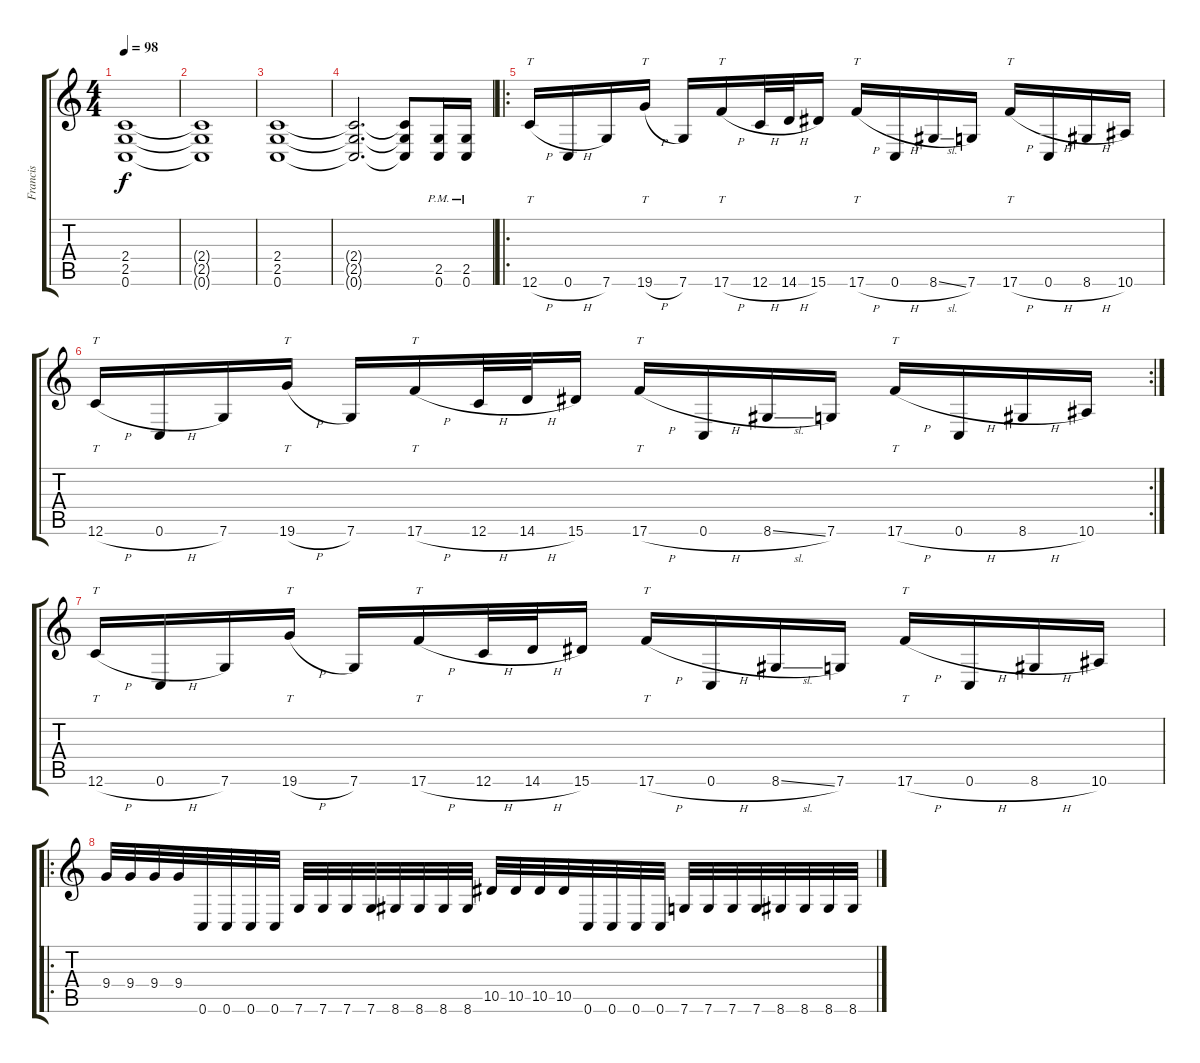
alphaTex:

\track ("Francis" "Francis") {instrument distortionguitar}
\staff {score tabs}
\tuning (C4 G3 Eb3 Bb2 F2 C2) {hide}
\ts (4 4)
\tempo 105
\tempo 98
\clef g2
\ks c
(2.4 2.5 0.6).1{dy f} |
(2.4{t} 2.5{t} 0.6{t}).1 |
(2.4 2.5 0.6).1 |
(2.4{t} 2.5{t} 0.6{t}).2{d} (2.4{t} 2.5{t} 0.6{t}).8 (2.5{pm} 0.6{pm}).16 (2.5{pm} 0.6{pm}).16 |
\ro
12.6{h}.16{tt} 0.6{h}.16 7.6.16 19.6{h}.16{tt} 7.6.16 17.6{h}.16{tt} 12.6{h}.32 14.6{h}.32 15.6.16 17.6{h}.16{tt} 0.6{h}.16 8.6{sl}.16 7.6.16 17.6{h}.16{tt} 0.6{h}.16 8.6{h}.16 10.6.16 |
\rc 2
12.6{h}.16{tt} 0.6{h}.16 7.6.16 19.6{h}.16{tt} 7.6.16 17.6{h}.16{tt} 12.6{h}.32 14.6{h}.32 15.6.16 17.6{h}.16{tt} 0.6{h}.16 8.6{sl}.16 7.6.16 17.6{h}.16{tt} 0.6{h}.16 8.6{h}.16 10.6.16 |
12.6{h}.16{tt} 0.6{h}.16 7.6.16 19.6{h}.16{tt} 7.6.16 17.6{h}.16{tt} 12.6{h}.32 14.6{h}.32 15.6.16 17.6{h}.16{tt} 0.6{h}.16 8.6{sl}.16 7.6.16 17.6{h}.16{tt} 0.6{h}.16 8.6{h}.16 10.6.16 |
\ro
9.4.32 9.4.32 9.4.32 9.4.32 0.6.32 0.6.32 0.6.32 0.6.32 7.6.32 7.6.32 7.6.32 7.6.32 8.6.32 8.6.32 8.6.32 8.6.32 10.5.32 10.5.32 10.5.32 10.5.32 0.6.32 0.6.32 0.6.32 0.6.32 7.6.32 7.6.32 7.6.32 7.6.32 8.6.32 8.6.32 8.6.32 8.6.32
